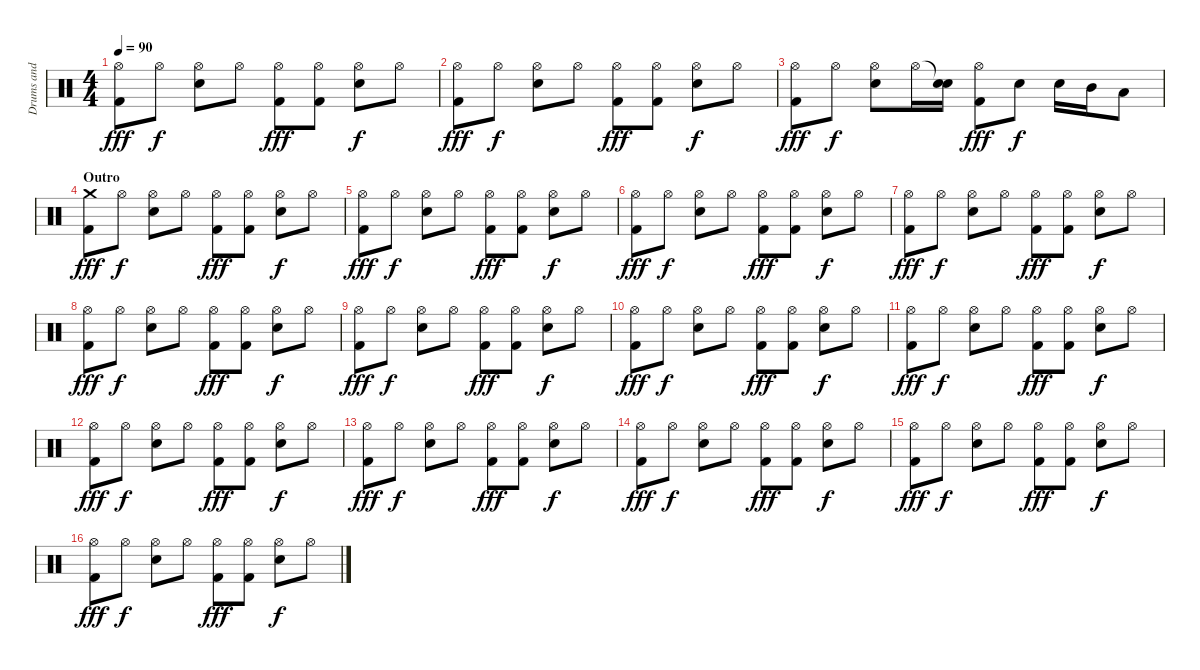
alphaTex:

\track ("Drums and Percussion" "Drums and ") {instrument percussion}
\staff {score}
\articulation defaults
\ts (4 4)
\tempo 90
\clef neutral
\ks c
("Hi-Hat (open)" "Kick (hit) 2").8{dy fff} "Hi-Hat (open)".8{dy f} ("Hi-Hat (open)" "Snare (hit) 2").8 "Hi-Hat (open)".8 ("Hi-Hat (open)" "Kick (hit) 2").8{dy fff} ("Hi-Hat (open)" "Kick (hit) 2").8 ("Hi-Hat (open)" "Snare (hit) 2").8{dy f} "Hi-Hat (open)".8 |
("Hi-Hat (open)" "Kick (hit) 2").8{dy fff} "Hi-Hat (open)".8{dy f} ("Hi-Hat (open)" "Snare (hit) 2").8 "Hi-Hat (open)".8 ("Hi-Hat (open)" "Kick (hit) 2").8{dy fff} ("Hi-Hat (open)" "Kick (hit) 2").8 ("Hi-Hat (open)" "Snare (hit) 2").8{dy f} "Hi-Hat (open)".8 |
("Hi-Hat (open)" "Kick (hit) 2").8{dy fff} "Hi-Hat (open)".8{dy f} ("Hi-Hat (open)" "Snare (hit) 2").8 "Hi-Hat (open)".16 ("Snare (hit)"{t} "Snare (hit) 2").16 ("Hi-Hat (open)" "Kick (hit) 2").8{dy fff} "Snare (hit) 2".8{dy f} "Snare (hit) 2".16 "Mid Tom (hit)".16 "Low Tom (hit)".8 |
\section ("" "Outro")
("Crash medium (hit)" "Kick (hit) 2").8{dy fff} "Hi-Hat (open)".8{dy f} ("Hi-Hat (open)" "Snare (hit) 2").8 "Hi-Hat (open)".8 ("Hi-Hat (open)" "Kick (hit) 2").8{dy fff} ("Hi-Hat (open)" "Kick (hit) 2").8 ("Hi-Hat (open)" "Snare (hit) 2").8{dy f} "Hi-Hat (open)".8 |
("Hi-Hat (open)" "Kick (hit) 2").8{dy fff} "Hi-Hat (open)".8{dy f} ("Hi-Hat (open)" "Snare (hit) 2").8 "Hi-Hat (open)".8 ("Hi-Hat (open)" "Kick (hit) 2").8{dy fff} ("Hi-Hat (open)" "Kick (hit) 2").8 ("Hi-Hat (open)" "Snare (hit) 2").8{dy f} "Hi-Hat (open)".8 |
("Hi-Hat (open)" "Kick (hit) 2").8{dy fff} "Hi-Hat (open)".8{dy f} ("Hi-Hat (open)" "Snare (hit) 2").8 "Hi-Hat (open)".8 ("Hi-Hat (open)" "Kick (hit) 2").8{dy fff} ("Hi-Hat (open)" "Kick (hit) 2").8 ("Hi-Hat (open)" "Snare (hit) 2").8{dy f} "Hi-Hat (open)".8 |
("Hi-Hat (open)" "Kick (hit) 2").8{dy fff} "Hi-Hat (open)".8{dy f} ("Hi-Hat (open)" "Snare (hit) 2").8 "Hi-Hat (open)".8 ("Hi-Hat (open)" "Kick (hit) 2").8{dy fff} ("Hi-Hat (open)" "Kick (hit) 2").8 ("Hi-Hat (open)" "Snare (hit) 2").8{dy f} "Hi-Hat (open)".8 |
("Hi-Hat (open)" "Kick (hit) 2").8{dy fff} "Hi-Hat (open)".8{dy f} ("Hi-Hat (open)" "Snare (hit) 2").8 "Hi-Hat (open)".8 ("Hi-Hat (open)" "Kick (hit) 2").8{dy fff} ("Hi-Hat (open)" "Kick (hit) 2").8 ("Hi-Hat (open)" "Snare (hit) 2").8{dy f} "Hi-Hat (open)".8 |
("Hi-Hat (open)" "Kick (hit) 2").8{dy fff} "Hi-Hat (open)".8{dy f} ("Hi-Hat (open)" "Snare (hit) 2").8 "Hi-Hat (open)".8 ("Hi-Hat (open)" "Kick (hit) 2").8{dy fff} ("Hi-Hat (open)" "Kick (hit) 2").8 ("Hi-Hat (open)" "Snare (hit) 2").8{dy f} "Hi-Hat (open)".8 |
("Hi-Hat (open)" "Kick (hit) 2").8{dy fff} "Hi-Hat (open)".8{dy f} ("Hi-Hat (open)" "Snare (hit) 2").8 "Hi-Hat (open)".8 ("Hi-Hat (open)" "Kick (hit) 2").8{dy fff} ("Hi-Hat (open)" "Kick (hit) 2").8 ("Hi-Hat (open)" "Snare (hit) 2").8{dy f} "Hi-Hat (open)".8 |
("Hi-Hat (open)" "Kick (hit) 2").8{dy fff} "Hi-Hat (open)".8{dy f} ("Hi-Hat (open)" "Snare (hit) 2").8 "Hi-Hat (open)".8 ("Hi-Hat (open)" "Kick (hit) 2").8{dy fff} ("Hi-Hat (open)" "Kick (hit) 2").8 ("Hi-Hat (open)" "Snare (hit) 2").8{dy f} "Hi-Hat (open)".8 |
("Hi-Hat (open)" "Kick (hit) 2").8{dy fff} "Hi-Hat (open)".8{dy f} ("Hi-Hat (open)" "Snare (hit) 2").8 "Hi-Hat (open)".8 ("Hi-Hat (open)" "Kick (hit) 2").8{dy fff} ("Hi-Hat (open)" "Kick (hit) 2").8 ("Hi-Hat (open)" "Snare (hit) 2").8{dy f} "Hi-Hat (open)".8 |
("Hi-Hat (open)" "Kick (hit) 2").8{dy fff} "Hi-Hat (open)".8{dy f} ("Hi-Hat (open)" "Snare (hit) 2").8 "Hi-Hat (open)".8 ("Hi-Hat (open)" "Kick (hit) 2").8{dy fff} ("Hi-Hat (open)" "Kick (hit) 2").8 ("Hi-Hat (open)" "Snare (hit) 2").8{dy f} "Hi-Hat (open)".8 |
("Hi-Hat (open)" "Kick (hit) 2").8{dy fff} "Hi-Hat (open)".8{dy f} ("Hi-Hat (open)" "Snare (hit) 2").8 "Hi-Hat (open)".8 ("Hi-Hat (open)" "Kick (hit) 2").8{dy fff} ("Hi-Hat (open)" "Kick (hit) 2").8 ("Hi-Hat (open)" "Snare (hit) 2").8{dy f} "Hi-Hat (open)".8 |
("Hi-Hat (open)" "Kick (hit) 2").8{dy fff} "Hi-Hat (open)".8{dy f} ("Hi-Hat (open)" "Snare (hit) 2").8 "Hi-Hat (open)".8 ("Hi-Hat (open)" "Kick (hit) 2").8{dy fff} ("Hi-Hat (open)" "Kick (hit) 2").8 ("Hi-Hat (open)" "Snare (hit) 2").8{dy f} "Hi-Hat (open)".8 |
("Hi-Hat (open)" "Kick (hit) 2").8{dy fff} "Hi-Hat (open)".8{dy f} ("Hi-Hat (open)" "Snare (hit) 2").8 "Hi-Hat (open)".8 ("Hi-Hat (open)" "Kick (hit) 2").8{dy fff} ("Hi-Hat (open)" "Kick (hit) 2").8 ("Hi-Hat (open)" "Snare (hit) 2").8{dy f} "Hi-Hat (open)".8
